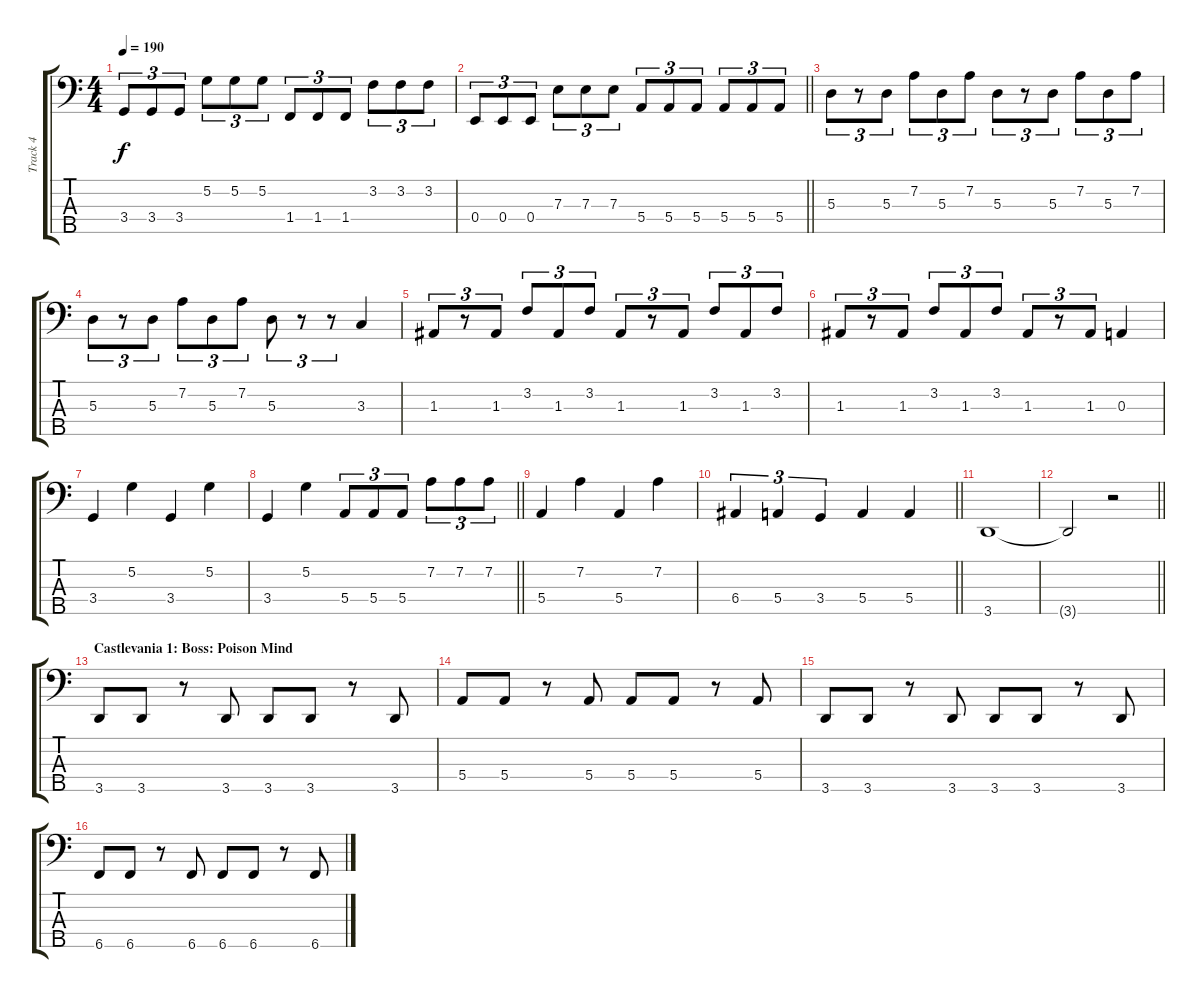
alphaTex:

\track ("Track 4" "Track 4") {instrument slapbass1}
\staff {score tabs}
\tuning (G2 D2 A1 E1 B0) {hide}
\ts (4 4)
\tempo 190
\clef f4
\ks c
3.4.8{tu (3 2) dy f} 3.4.8{tu (3 2)} 3.4.8{tu (3 2)} 5.2.8{tu (3 2)} 5.2.8{tu (3 2)} 5.2.8{tu (3 2)} 1.4.8{tu (3 2)} 1.4.8{tu (3 2)} 1.4.8{tu (3 2)} 3.2.8{tu (3 2)} 3.2.8{tu (3 2)} 3.2.8{tu (3 2)} |
\barLineRight lightlight
0.4.8{tu (3 2)} 0.4.8{tu (3 2)} 0.4.8{tu (3 2)} 7.3.8{tu (3 2)} 7.3.8{tu (3 2)} 7.3.8{tu (3 2)} 5.4.8{tu (3 2)} 5.4.8{tu (3 2)} 5.4.8{tu (3 2)} 5.4.8{tu (3 2)} 5.4.8{tu (3 2)} 5.4.8{tu (3 2)} |
\section ("" "")
5.3.8{tu (3 2)} r.8{tu (3 2)} 5.3.8{tu (3 2)} 7.2.8{tu (3 2)} 5.3.8{tu (3 2)} 7.2.8{tu (3 2)} 5.3.8{tu (3 2)} r.8{tu (3 2)} 5.3.8{tu (3 2)} 7.2.8{tu (3 2)} 5.3.8{tu (3 2)} 7.2.8{tu (3 2)} |
5.3.8{tu (3 2)} r.8{tu (3 2)} 5.3.8{tu (3 2)} 7.2.8{tu (3 2)} 5.3.8{tu (3 2)} 7.2.8{tu (3 2)} 5.3.8{tu (3 2)} r.8{tu (3 2)} r.8{tu (3 2)} 3.3.4 |
1.3.8{tu (3 2)} r.8{tu (3 2)} 1.3.8{tu (3 2)} 3.2.8{tu (3 2)} 1.3.8{tu (3 2)} 3.2.8{tu (3 2)} 1.3.8{tu (3 2)} r.8{tu (3 2)} 1.3.8{tu (3 2)} 3.2.8{tu (3 2)} 1.3.8{tu (3 2)} 3.2.8{tu (3 2)} |
1.3.8{tu (3 2)} r.8{tu (3 2)} 1.3.8{tu (3 2)} 3.2.8{tu (3 2)} 1.3.8{tu (3 2)} 3.2.8{tu (3 2)} 1.3.8{tu (3 2)} r.8{tu (3 2)} 1.3.8{tu (3 2)} 0.3.4 |
3.4.4 5.2.4 3.4.4 5.2.4 |
\barLineRight lightlight
3.4.4 5.2.4 5.4.8{tu (3 2)} 5.4.8{tu (3 2)} 5.4.8{tu (3 2)} 7.2.8{tu (3 2)} 7.2.8{tu (3 2)} 7.2.8{tu (3 2)} |
5.4.4 7.2.4 5.4.4 7.2.4 |
\barLineRight lightlight
6.4.4{tu (3 2)} 5.4.4{tu (3 2)} 3.4.4{tu (3 2)} 5.4.4 5.4.4 |
3.5.1 |
\barLineRight lightlight
3.5{t}.2 r.2 |
\section ("" "Castlevania 1: Boss: Poison Mind")
3.5.8 3.5.8 r.8 3.5.8 3.5.8 3.5.8 r.8 3.5.8 |
5.4.8 5.4.8 r.8 5.4.8 5.4.8 5.4.8 r.8 5.4.8 |
3.5.8 3.5.8 r.8 3.5.8 3.5.8 3.5.8 r.8 3.5.8 |
6.5.8 6.5.8 r.8 6.5.8 6.5.8 6.5.8 r.8 6.5.8
